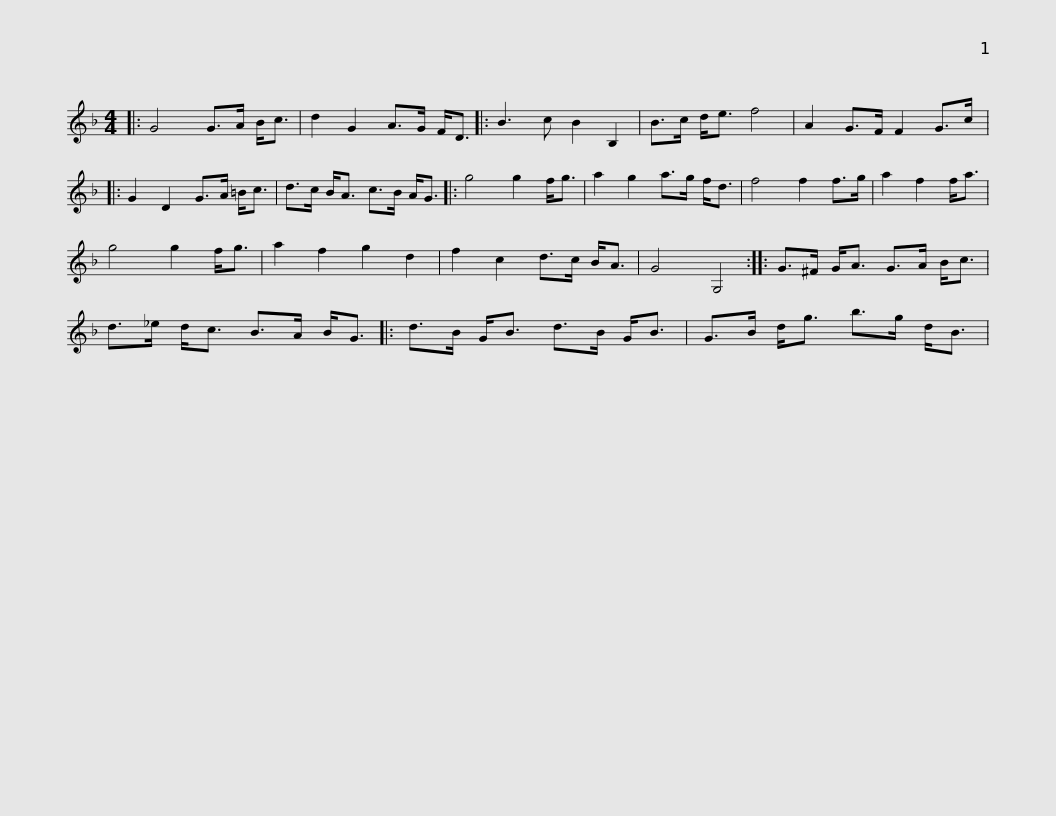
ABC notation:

X:1
L:1/8
M:4/4
I:linebreak $
K:F
V:1 treble
V:1
|: G4 G>A B<c | d2 G2 A>G F<D |: B3 c B2 B,2 | B>c d<e f4 | A2 G>F F2 G>c |: %5
 G2 D2 G>A =B<c |$ d>c B<A c>B A<G |: g4 g2 f<g | a2 g2 a>g f<d | f4 f2 f>g | %10
 a2 f2 f<a | g4 g2 f<g | a2 f2 g2 d2 |$ f2 c2 d>c B<A | G4 G,4 :: %15
 G>^F G<A G>A B<c | d>_e d<c B>A B<G |: d>B G<B d>B G<B |$ G>B d<g b>g d<B | %19
